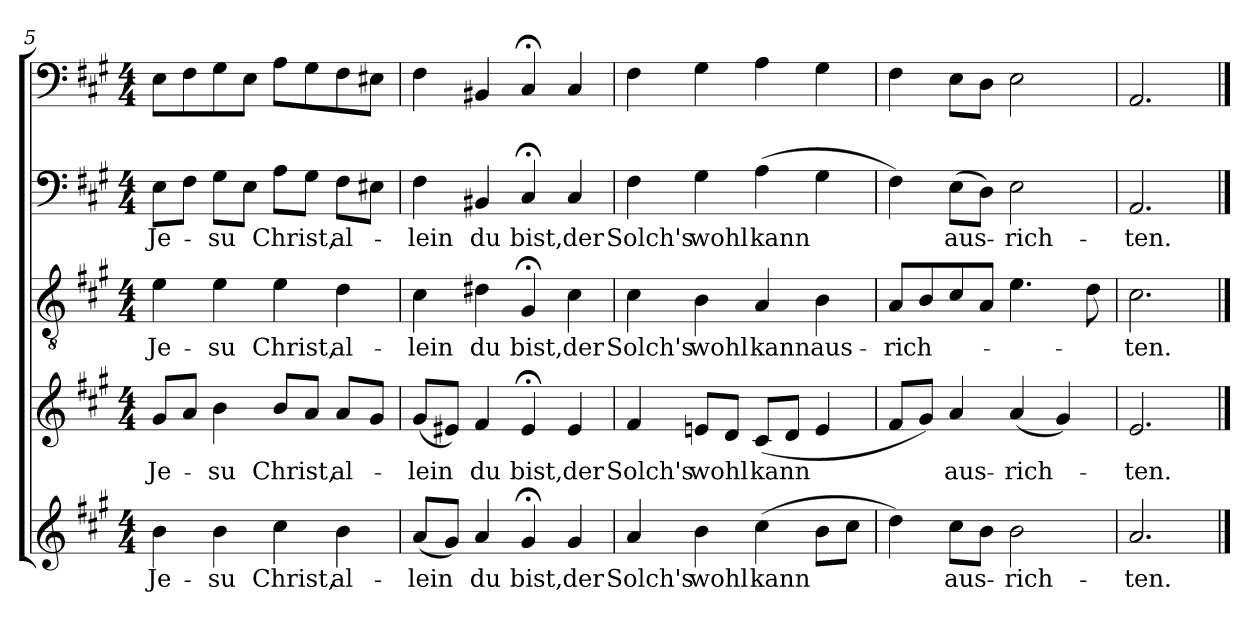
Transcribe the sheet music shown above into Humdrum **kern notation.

**kern	**text	**kern	**text	**kern	**text	**kern	**text	**kern
*part5	*part5	*part4	*part4	*part3	*part3	*part2	*part2	*part1
*staff5	*staff5	*staff4	*staff4	*staff3	*staff3	*staff2	*staff2	*staff1
*clefG2	*	*clefG2	*	*clefGv2	*	*clefF4	*	*clefF4
*k[f#c#g#]	*	*k[f#c#g#]	*	*k[f#c#g#]	*	*k[f#c#g#]	*	*k[f#c#g#]
*A:	*	*A:	*	*A:	*	*A:	*	*A:
*M4/4	*	*M4/4	*	*M4/4	*	*M4/4	*	*M4/4
=5	=5	=5	=5	=5	=5	=5	=5	=5
4b\	Je-	8g#/L	Je-	4e\	Je-	8E\L	Je-	8E\L
.	.	8a/J	.	.	.	8F#\J	.	8F#\
4b\	-su	4b\	-su	4e\	-su	8G#\L	-su	8G#\
.	.	.	.	.	.	8E\J	.	8E\J
4cc#\	Christ,	8b/L	Christ,	4e\	Christ,	8A\L	Christ,	8A\L
.	.	8a/J	.	.	.	8G#\J	.	8G#\
4b\	al-	8a/L	al-	4d\	al-	8F#\L	al-	8F#\
.	.	8g#/J	.	.	.	8E#X\J	.	8E#X\J
=6	=6	=6	=6	=6	=6	=6	=6	=6
(8a/L	-lein	(8g#/L	-lein	4c#\	-lein	4F#\	-lein	4F#\
8g#/J)	.	8e#X/J)	.	.	.	.	.	.
4a/	du	4f#/	du	4d#X\	du	4BB#X/	du	4BB#X/
4g#;</	bist,	4e#;</	bist,	4G#;</	bist,	4C#;</	bist,	4C#;</
4g#/	der	4e#/	der	4c#\	der	4C#/	der	4C#/
=7	=7	=7	=7	=7	=7	=7	=7	=7
4a/	Solch's	4f#/	Solch's	4c#\	Solch's	4F#\	Solch's	4F#\
4b\	wohl	8en/L	wohl	4B\	wohl	4G#\	wohl	4G#\
.	.	8d/J	.	.	.	.	.	.
(4cc#\	kann	(8c#/L	kann	4A/	kann	(4A\	kann	4A\
.	.	8d/J	.	.	.	.	.	.
8b\L	.	4e/	.	4B\	aus-	4G#\	.	4G#\
8cc#\J	.	.	.	.	.	.	.	.
=8	=8	=8	=8	=8	=8	=8	=8	=8
4dd\)	.	8f#/L	.	8A/L	-rich-	4F#\)	.	4F#\
.	.	8g#/J)	.	8B/	.	.	.	.
8cc#\L	aus-	4a/	aus-	8c#/	.	(8E\L	aus-	8E\L
8b\J	.	.	.	8A/J	.	8D\J)	.	8D\J
2b\	-rich-	(4a/	-rich-	4.e\	.	2E\	-rich-	2E\
.	.	4g#/)	.	.	.	.	.	.
.	.	.	.	8d\	.	.	.	.
=9	=9	=9	=9	=9	=9	=9	=9	=9
2.a/	-ten.	2.e/	-ten.	2.c#\	-ten.	2.AA/	-ten.	2.AA/
==	==	==	==	==	==	==	==	==
*-	*-	*-	*-	*-	*-	*-	*-	*-
